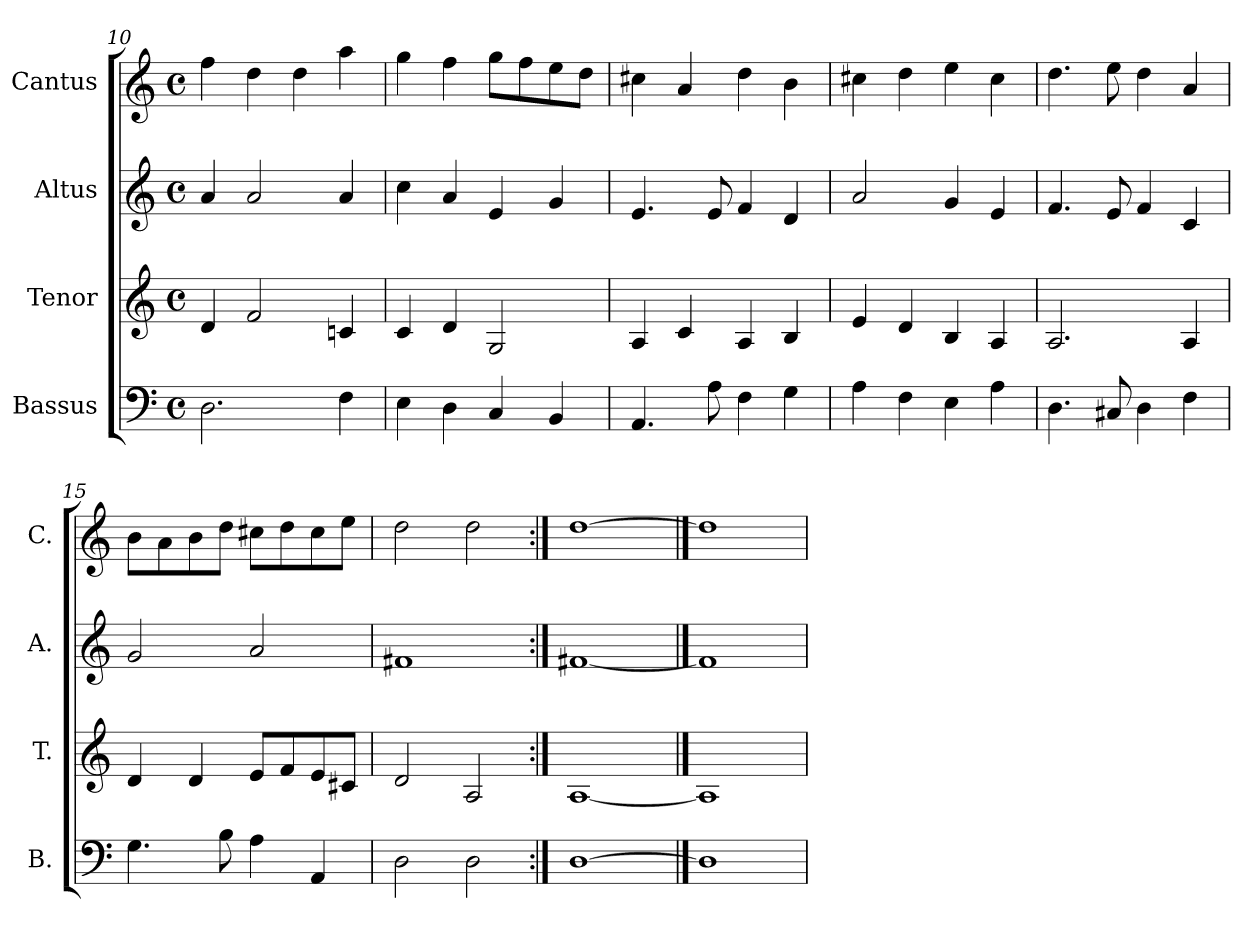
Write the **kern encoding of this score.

**kern	**kern	**kern	**kern
*part4	*part3	*part2	*part1
*staff4	*staff3	*staff2	*staff1
*I"Bassus	*I"Tenor	*I"Altus	*I"Cantus
*I'B.	*I'T.	*I'A.	*I'C.
*clefF4	*clefG2	*clefG2	*clefG2
*k[]	*k[]	*k[]	*k[]
*M4/4	*M4/4	*M4/4	*M4/4
*met(c)	*met(c)	*met(c)	*met(c)
=10	=10	=10	=10
2.D\	4d/	4a/	4ff\
.	2f/	2a/	4dd\
.	.	.	4dd\
4F\	4cn/	4a/	4aa\
!!LO:LB:g=z
=11	=11	=11	=11
4E\	4c/	4cc\	4gg\
4D\	4d/	4a/	4ff\
4C/	2G/	4e/	8gg\L
.	.	.	8ff\
4BB/	.	4g/	8ee\
.	.	.	8dd\J
=12	=12	=12	=12
4.AA/	4A/	4.e/	4cc#X\
.	4c/	.	4a/
8A\	.	8e/	.
4F\	4A/	4f/	4dd\
4G\	4B/	4d/	4b\
=13	=13	=13	=13
4A\	4e/	2a/	4cc#X\
4F\	4d/	.	4dd\
4E\	4B/	4g/	4ee\
4A\	4A/	4e/	4cc#\
=14	=14	=14	=14
4.D\	2.A/	4.f/	4.dd\
8C#X/	.	8e/	8ee\
4D\	.	4f/	4dd\
4F\	4A/	4c/	4a/
!!LO:PB:g=z
=15	=15	=15	=15
4.G\	4d/	2g/	8b\L
.	.	.	8a\
.	4d/	.	8b\
8B\	.	.	8dd\J
4A\	8e/L	2a/	8cc#X\L
.	8f/	.	8dd\
4AA/	8e/	.	8cc#\
.	8c#X/J	.	8ee\J
=16	=16	=16	=16
2D\	2d/	1f#X	2dd\
2D\	2A/	.	2dd\
=17:|!	=17:|!	=17:|!	=17:|!
[1D	[1A	[1f#X	[1dd
==18	==18	==18	==18
1D]	1A]	1f#]	1dd]
=	=	=	=
*-	*-	*-	*-
